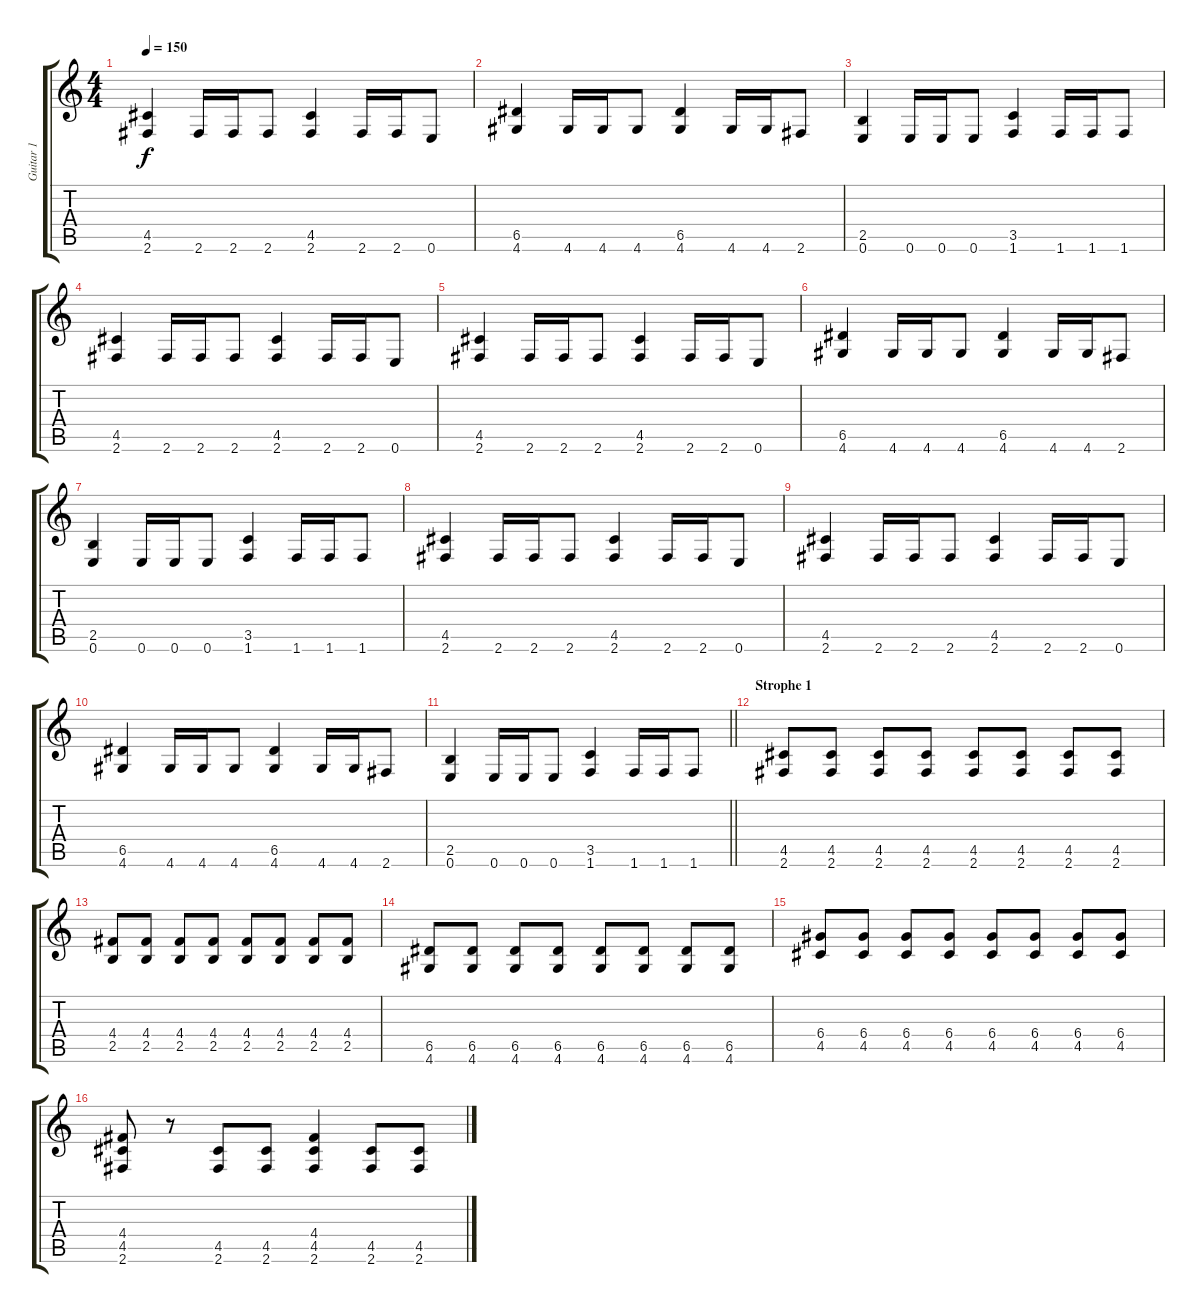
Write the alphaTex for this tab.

\track ("Guitar 1" "Guitar 1") {instrument distortionguitar}
\staff {score tabs}
\tuning (E4 B3 G3 D3 A2 E2) {hide}
\ts (4 4)
\tempo 150
\clef g2
\ks c
(4.5 2.6).4{dy f} 2.6.16 2.6.16 2.6.8 (4.5 2.6).4 2.6.16 2.6.16 0.6.8 |
(6.5 4.6).4 4.6.16 4.6.16 4.6.8 (6.5 4.6).4 4.6.16 4.6.16 2.6.8 |
(2.5 0.6).4 0.6.16 0.6.16 0.6.8 (3.5 1.6).4 1.6.16 1.6.16 1.6.8 |
(4.5 2.6).4 2.6.16 2.6.16 2.6.8 (4.5 2.6).4 2.6.16 2.6.16 0.6.8 |
(4.5 2.6).4 2.6.16 2.6.16 2.6.8 (4.5 2.6).4 2.6.16 2.6.16 0.6.8 |
(6.5 4.6).4 4.6.16 4.6.16 4.6.8 (6.5 4.6).4 4.6.16 4.6.16 2.6.8 |
(2.5 0.6).4 0.6.16 0.6.16 0.6.8 (3.5 1.6).4 1.6.16 1.6.16 1.6.8 |
(4.5 2.6).4 2.6.16 2.6.16 2.6.8 (4.5 2.6).4 2.6.16 2.6.16 0.6.8 |
(4.5 2.6).4 2.6.16 2.6.16 2.6.8 (4.5 2.6).4 2.6.16 2.6.16 0.6.8 |
(6.5 4.6).4 4.6.16 4.6.16 4.6.8 (6.5 4.6).4 4.6.16 4.6.16 2.6.8 |
\barLineRight lightlight
(2.5 0.6).4 0.6.16 0.6.16 0.6.8 (3.5 1.6).4 1.6.16 1.6.16 1.6.8 |
\section ("" "Strophe 1")
(4.5 2.6).8{balance 8} (4.5 2.6).8 (4.5 2.6).8 (4.5 2.6).8 (4.5 2.6).8 (4.5 2.6).8 (4.5 2.6).8 (4.5 2.6).8 |
(4.4 2.5).8 (4.4 2.5).8 (4.4 2.5).8 (4.4 2.5).8 (4.4 2.5).8 (4.4 2.5).8 (4.4 2.5).8 (4.4 2.5).8 |
(6.5 4.6).8 (6.5 4.6).8 (6.5 4.6).8 (6.5 4.6).8 (6.5 4.6).8 (6.5 4.6).8 (6.5 4.6).8 (6.5 4.6).8 |
(6.4 4.5).8 (6.4 4.5).8 (6.4 4.5).8 (6.4 4.5).8 (6.4 4.5).8 (6.4 4.5).8 (6.4 4.5).8 (6.4 4.5).8 |
(4.4 4.5 2.6).8 r.8 (4.5 2.6).8 (4.5 2.6).8 (4.4 4.5 2.6).4 (4.5 2.6).8 (4.5 2.6).8
